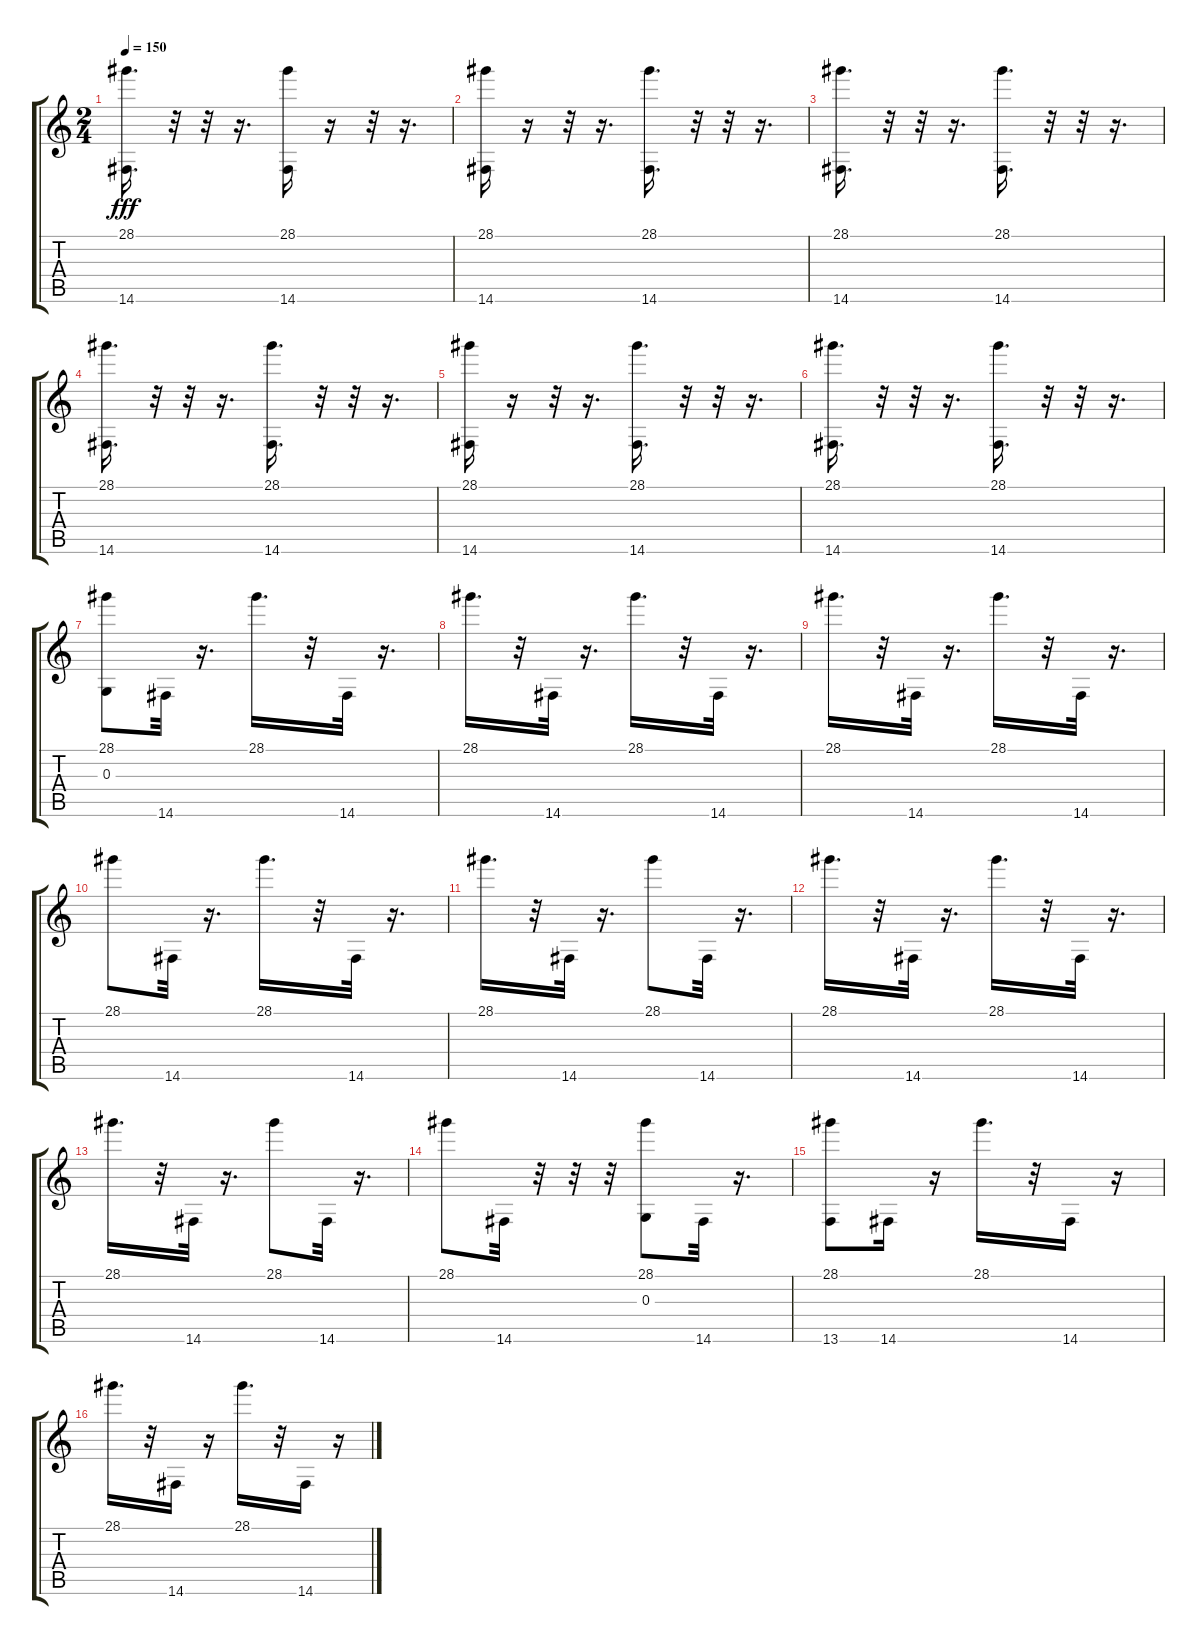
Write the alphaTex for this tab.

\track "" {instrument acousticgrandpiano}
\staff {score tabs}
\tuning (E4 B3 G3 D3 A2 E2) {hide}
\ts (2 4)
\tempo 150
\clef g2
\ks c
(28.1 14.6).16{d dy fff} r.32 r.32 r.16{d} (28.1 14.6).16 r.16 r.32 r.16{d} |
(28.1 14.6).16 r.16 r.32 r.16{d} (28.1 14.6).16{d} r.32 r.32 r.16{d} |
(28.1 14.6).16{d} r.32 r.32 r.16{d} (28.1 14.6).16{d} r.32 r.32 r.16{d} |
(28.1 14.6).16{d} r.32 r.32 r.16{d} (28.1 14.6).16{d} r.32 r.32 r.16{d} |
(28.1 14.6).16 r.16 r.32 r.16{d} (28.1 14.6).16{d} r.32 r.32 r.16{d} |
(28.1 14.6).16{d} r.32 r.32 r.16{d} (28.1 14.6).16{d} r.32 r.32 r.16{d} |
(28.1 0.3).8 14.6.32 r.16{d} 28.1.16{d} r.32 14.6.32 r.16{d} |
28.1.16{d} r.32 14.6.32 r.16{d} 28.1.16{d} r.32 14.6.32 r.16{d} |
28.1.16{d} r.32 14.6.32 r.16{d} 28.1.16{d} r.32 14.6.32 r.16{d} |
28.1.8 14.6.32 r.16{d} 28.1.16{d} r.32 14.6.32 r.16{d} |
28.1.16{d} r.32 14.6.32 r.16{d} 28.1.8 14.6.32 r.16{d} |
28.1.16{d} r.32 14.6.32 r.16{d} 28.1.16{d} r.32 14.6.32 r.16{d} |
28.1.16{d} r.32 14.6.32 r.16{d} 28.1.8 14.6.32 r.16{d} |
28.1.8 14.6.32 r.32 r.32 r.32 (28.1 0.3).8 14.6.32 r.16{d} |
(28.1 13.6).8 14.6.16 r.16 28.1.16{d} r.32 14.6.16 r.16 |
28.1.16{d} r.32 14.6.16 r.16 28.1.16{d} r.32 14.6.16 r.16
